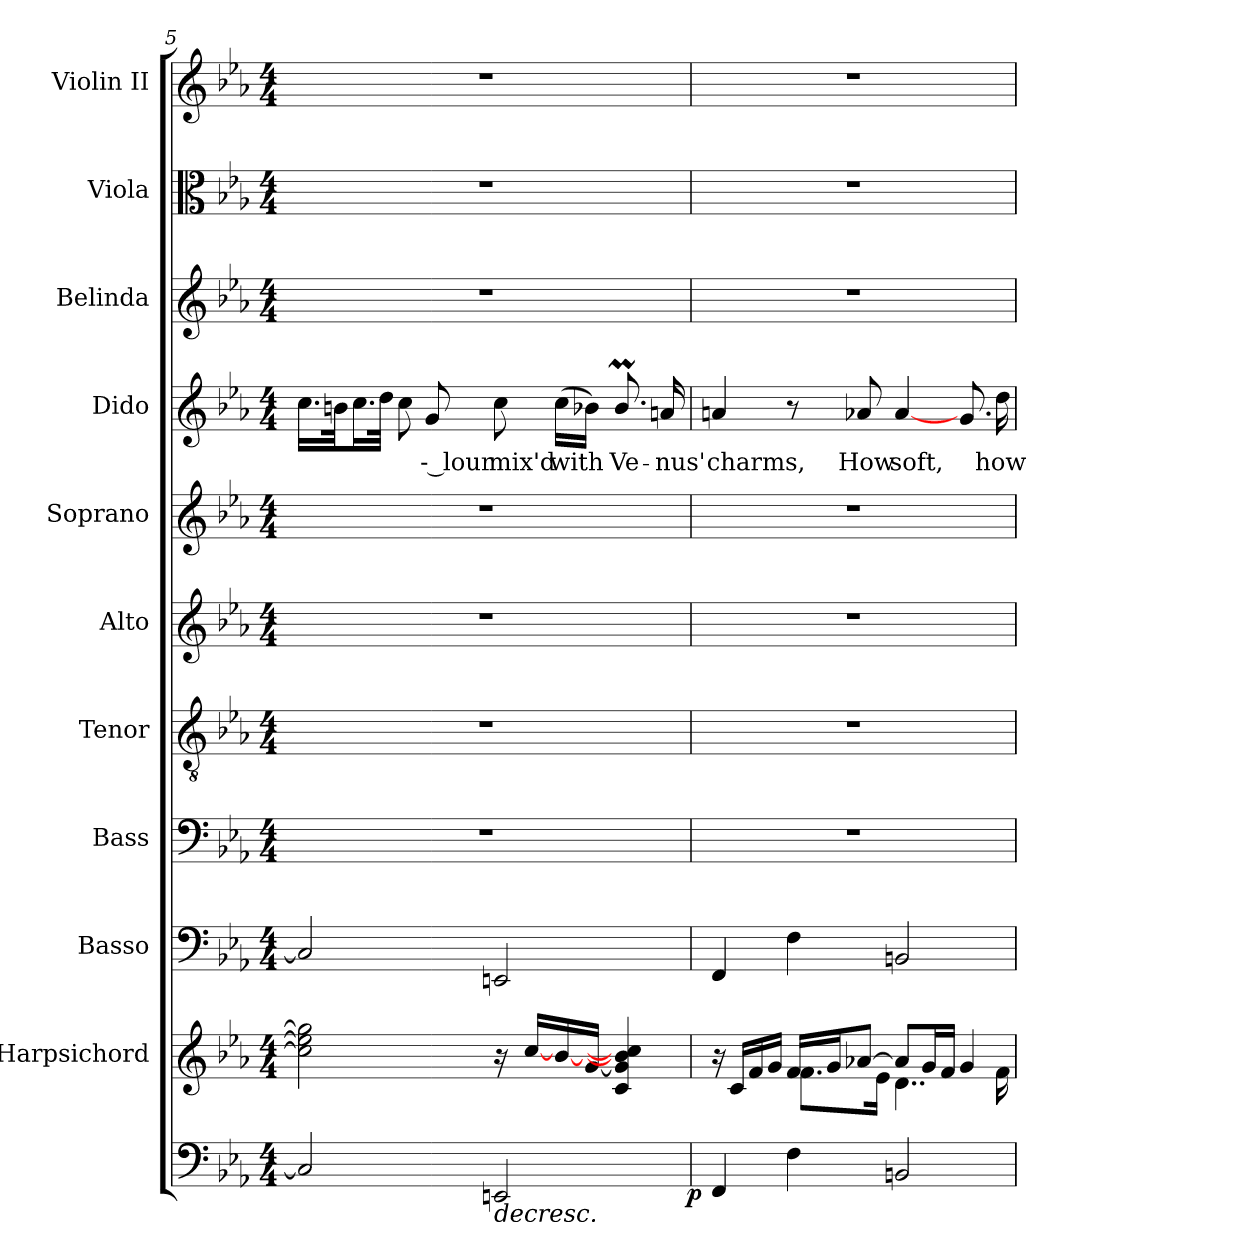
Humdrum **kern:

**kern	**dynam	**kern	**kern	**kern	**kern	**kern	**kern	**kern	**text	**kern	**kern	**kern
*part11	*part11	*part10	*part9	*part8	*part7	*part6	*part5	*part4	*part4	*part3	*part2	*part1
*staff11	*staff11	*staff10	*staff9	*staff8	*staff7	*staff6	*staff5	*staff4	*staff4	*staff3	*staff2	*staff1
*	*	*I"Harpsichord	*I"Basso	*I"Bass	*I"Tenor	*I"Alto	*I"Soprano	*I"Dido	*	*I"Belinda	*I"Viola	*I"Violin II
*	*	*	*	*I'B.	*I'T.	*I'A.	*I'S.	*	*	*	*I'Viola	*I'Vln. II
*clefF4	*	*clefG2	*clefF4	*clefF4	*clefGv2	*clefG2	*clefG2	*clefG2	*	*clefG2	*clefC3	*clefG2
*	*	*	*	*	*ITrd7c12	*	*	*	*	*	*	*
*k[b-e-a-]	*	*k[b-e-a-]	*k[b-e-a-]	*k[b-e-a-]	*k[b-e-a-]	*k[b-e-a-]	*k[b-e-a-]	*k[b-e-a-]	*	*k[b-e-a-]	*k[b-e-a-]	*k[b-e-a-]
*E-:	*	*E-:	*E-:	*E-:	*E-:	*E-:	*E-:	*E-:	*	*E-:	*E-:	*E-:
*M4/4	*	*M4/4	*M4/4	*M4/4	*M4/4	*M4/4	*M4/4	*M4/4	*	*M4/4	*M4/4	*M4/4
=5	=5	=5	=5	=5	=5	=5	=5	=5	=5	=5	=5	=5
*^	*	*	*	*	*	*	*	*	*	*	*	*
2Ci/]	2ryy	.	2cci\] 2eei] 2ggi]	2Ci/]	1r	1r	1r	1r	16.cci\LL	.	1r	1r	1r
.	.	.	.	.	.	.	.	.	32bni\Jk	.	.	.	.
.	.	.	.	.	.	.	.	.	16.cci\L	.	.	.	.
.	.	.	.	.	.	.	.	.	32ddi\JJk	.	.	.	.
.	.	.	.	.	.	.	.	.	8cci\	.	.	.	.
!	!	!	!	!	!	!	!	!	!	!LO:LY:b:color=#000000	!	!	!
.	.	.	.	.	.	.	.	.	8gi/	-- lour	.	.	.
!	!	!LO:HP:b	!	!	!	!	!	!	!	!	!	!	!
!	!	!	!	!	!	!	!	!	!	!LO:LY:b:color=#000000	!	!	!
2EEni/	4ryy	>	16r	2EEni/	.	.	.	.	8cci\	mix'd	.	.	.
.	.	.	[16cci/LL	.	.	.	.	.	.	.	.	.	.
!	!	!	!	!	!	!	!	!	!	!LO:LY:b:color=#000000	!	!	!
.	.	.	[16b-i/	.	.	.	.	.	(16cci\LL	with	.	.	.
.	.	.	[16gi/JJ	.	.	.	.	.	16b-Xi\JJ)	.	.	.	.
!	!	!	!	!	!	!	!	!	!	!LO:LY:b:color=#000000	!	!	!
.	8ryy	.	4ci/ 4gi] 4b-i] 4cci]	.	.	.	.	.	8.b-Mi/	Ve-	.	.	.
.	16ryy	.	.	.	.	.	.	.	.	.	.	.	.
!	!	!	!	!	!	!	!	!	!	!LO:LY:b:color=#000000	!	!	!
.	32ryy	.	.	.	.	.	.	.	16ani/	-nus'	.	.	.
.	64ryy	.	.	.	.	.	.	.	.	.	.	.	.
.	128...ryy	.	.	.	.	.	.	.	.	.	.	.	.
.	1024ryy	p	.	.	.	.	.	.	.	.	.	.	.
.	.	]	.	.	.	.	.	.	.	.	.	.	.
*v	*v	*	*	*	*	*	*	*	*	*	*	*	*
=6	=6	=6	=6	=6	=6	=6	=6	=6	=6	=6	=6	=6
*	*	*^	*	*	*	*	*	*	*	*	*	*
*^	*	*	*	*	*	*	*	*	*	*	*	*	*
!	!	!	!	!	!	!	!	!	!	!	!LO:LY:b:color=#000000	!	!	!
*v	*v	*	*	*	*	*	*	*	*	*	*	*	*	*
4FFi/	.	16r	4ryy	4FFi/	1r	1r	1r	1r	4ani/	charms,	1r	1r	1r
.	.	16ci/LL	.	.	.	.	.	.	.	.	.	.	.
.	.	16fi/	.	.	.	.	.	.	.	.	.	.	.
.	.	16gi/JJ	.	.	.	.	.	.	.	.	.	.	.
4Fi\	.	16fi/LL	8.fi\L	4Fi\	.	.	.	.	8r	.	.	.	.
.	.	16gi/J	.	.	.	.	.	.	.	.	.	.	.
!	!	!	!	!	!	!	!	!	!	!LO:LY:b:color=#000000	!	!	!
.	.	[8a-Xi/J	.	.	.	.	.	.	8a-Xi/	How	.	.	.
.	.	.	16e-i\Jk	.	.	.	.	.	.	.	.	.	.
!	!	!	!	!	!	!	!	!	!	!LO:LY:b:color=#000000	!	!	!
2BBni/	.	8a-i/L]	4..di\	2BBni/	.	.	.	.	[4a-i/	soft,	.	.	.
.	.	16gi/L	.	.	.	.	.	.	.	.	.	.	.
.	.	16fi/JJ	.	.	.	.	.	.	.	.	.	.	.
.	.	4gi/	.	.	.	.	.	.	8.gi/	.	.	.	.
!	!	!	!	!	!	!	!	!	!	!LO:LY:b:color=#000000	!	!	!
.	.	.	16fi\	.	.	.	.	.	16ddi\	how	.	.	.
*	*	*v	*v	*	*	*	*	*	*	*	*	*	*
=	=	=	=	=	=	=	=	=	=	=	=	=
*-	*-	*-	*-	*-	*-	*-	*-	*-	*-	*-	*-	*-
